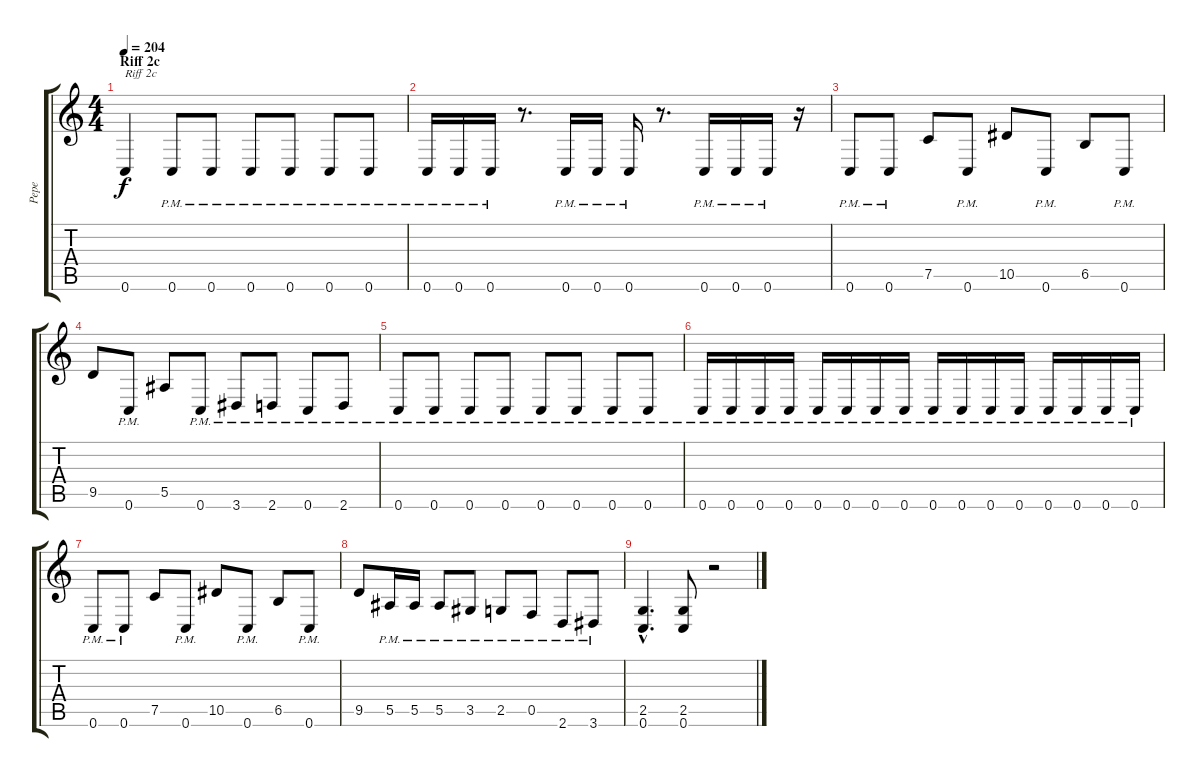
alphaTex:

\track ("Pepe" "Pepe") {instrument overdrivenguitar}
\staff {score tabs}
\tuning (C4 G3 Eb3 Bb2 F2 C2) {hide}
\ts (4 4)
\section ("" "Riff 2c")
\tempo 204
\clef g2
\ks c
0.6.4{txt "Riff 2c" dy f} 0.6{pm}.8 0.6{pm}.8 0.6{pm}.8 0.6{pm}.8 0.6{pm}.8 0.6{pm}.8 |
0.6{pm}.16 0.6{pm}.16 0.6{pm}.16 r.8{d} 0.6{pm}.16 0.6{pm}.16 0.6{pm}.16 r.8{d} 0.6{pm}.16 0.6{pm}.16 0.6{pm}.16 r.16 |
0.6{pm}.8 0.6{pm}.8 7.5.8 0.6{pm}.8 10.5.8 0.6{pm}.8 6.5.8 0.6{pm}.8 |
9.5.8 0.6{pm}.8 5.5.8 0.6{pm}.8 3.6{pm}.8 2.6{pm}.8 0.6{pm}.8 2.6{pm}.8 |
0.6{pm}.8 0.6{pm}.8 0.6{pm}.8 0.6{pm}.8 0.6{pm}.8 0.6{pm}.8 0.6{pm}.8 0.6{pm}.8 |
0.6{pm}.16 0.6{pm}.16 0.6{pm}.16 0.6{pm}.16 0.6{pm}.16 0.6{pm}.16 0.6{pm}.16 0.6{pm}.16 0.6{pm}.16 0.6{pm}.16 0.6{pm}.16 0.6{pm}.16 0.6{pm}.16 0.6{pm}.16 0.6{pm}.16 0.6{pm}.16 |
0.6{pm}.8 0.6{pm}.8 7.5.8 0.6{pm}.8 10.5.8 0.6{pm}.8 6.5.8 0.6{pm}.8 |
9.5.8 5.5{pm}.16 5.5{pm}.16 5.5{pm}.8 3.5{pm}.8 2.5{pm}.8 0.5{pm}.8 2.6{pm}.8 3.6{pm}.8 |
(2.5{hac} 0.6{hac}).4{d} (2.5 0.6).8 r.2
